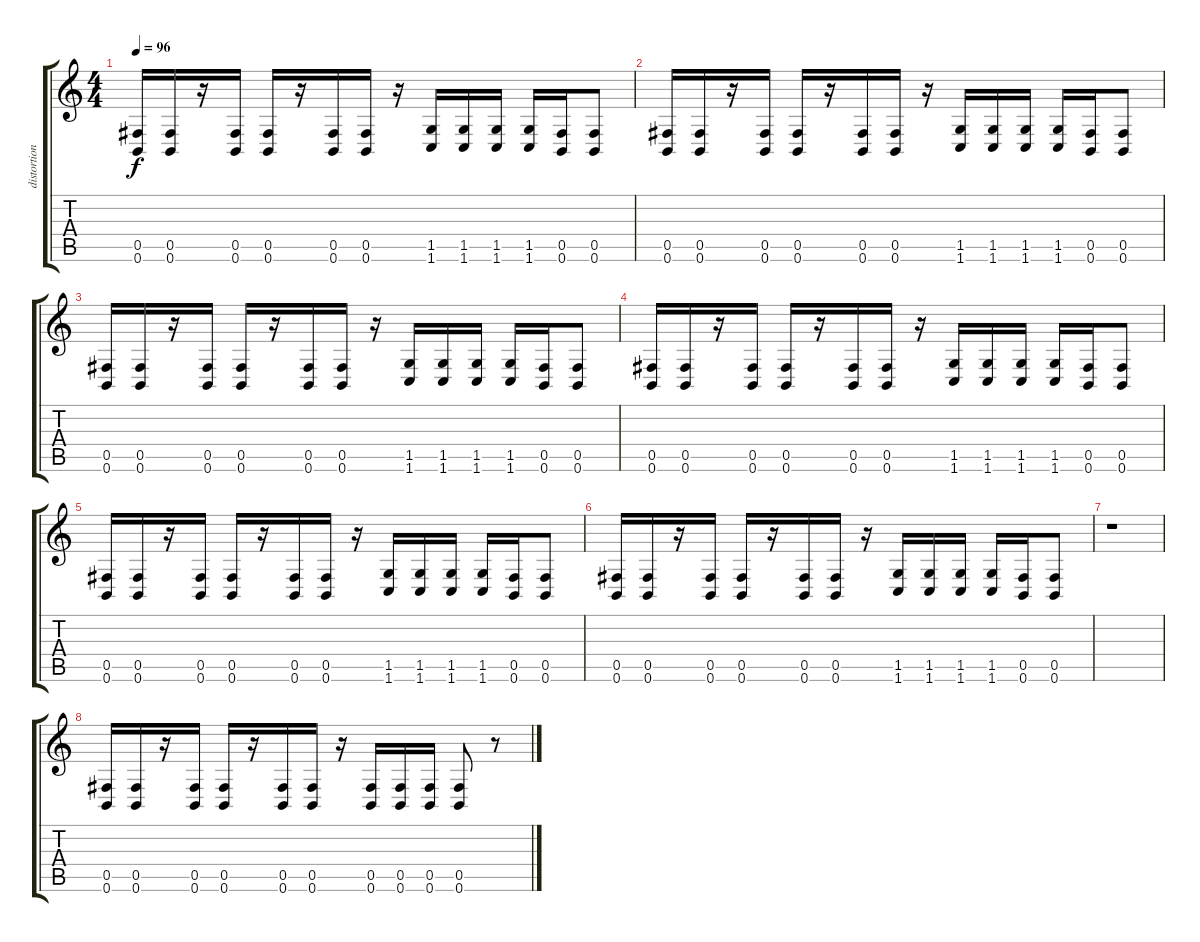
\track ("distortion" "distortion") {instrument distortionguitar}
\staff {score tabs}
\tuning (Db4 Ab3 E3 B2 Gb2 B1) {hide}
\ts (4 4)
\tempo 96
\clef g2
\ks c
(0.5 0.6).16{dy f} (0.5 0.6).16 r.16 (0.5 0.6).16 (0.5 0.6).16 r.16 (0.5 0.6).16 (0.5 0.6).16 r.16 (1.5 1.6).16 (1.5 1.6).16 (1.5 1.6).16 (1.5 1.6).16 (0.5 0.6).16 (0.5 0.6).8 |
(0.5 0.6).16 (0.5 0.6).16 r.16 (0.5 0.6).16 (0.5 0.6).16 r.16 (0.5 0.6).16 (0.5 0.6).16 r.16 (1.5 1.6).16 (1.5 1.6).16 (1.5 1.6).16 (1.5 1.6).16 (0.5 0.6).16 (0.5 0.6).8 |
(0.5 0.6).16 (0.5 0.6).16 r.16 (0.5 0.6).16 (0.5 0.6).16 r.16 (0.5 0.6).16 (0.5 0.6).16 r.16 (1.5 1.6).16 (1.5 1.6).16 (1.5 1.6).16 (1.5 1.6).16 (0.5 0.6).16 (0.5 0.6).8 |
(0.5 0.6).16 (0.5 0.6).16 r.16 (0.5 0.6).16 (0.5 0.6).16 r.16 (0.5 0.6).16 (0.5 0.6).16 r.16 (1.5 1.6).16 (1.5 1.6).16 (1.5 1.6).16 (1.5 1.6).16 (0.5 0.6).16 (0.5 0.6).8 |
(0.5 0.6).16 (0.5 0.6).16 r.16 (0.5 0.6).16 (0.5 0.6).16 r.16 (0.5 0.6).16 (0.5 0.6).16 r.16 (1.5 1.6).16 (1.5 1.6).16 (1.5 1.6).16 (1.5 1.6).16 (0.5 0.6).16 (0.5 0.6).8 |
(0.5 0.6).16 (0.5 0.6).16 r.16 (0.5 0.6).16 (0.5 0.6).16 r.16 (0.5 0.6).16 (0.5 0.6).16 r.16 (1.5 1.6).16 (1.5 1.6).16 (1.5 1.6).16 (1.5 1.6).16 (0.5 0.6).16 (0.5 0.6).8 |
r.1 |
(0.5 0.6).16 (0.5 0.6).16 r.16 (0.5 0.6).16 (0.5 0.6).16 r.16 (0.5 0.6).16 (0.5 0.6).16 r.16 (0.5 0.6).16 (0.5 0.6).16 (0.5 0.6).16 (0.5 0.6).8 r.8
